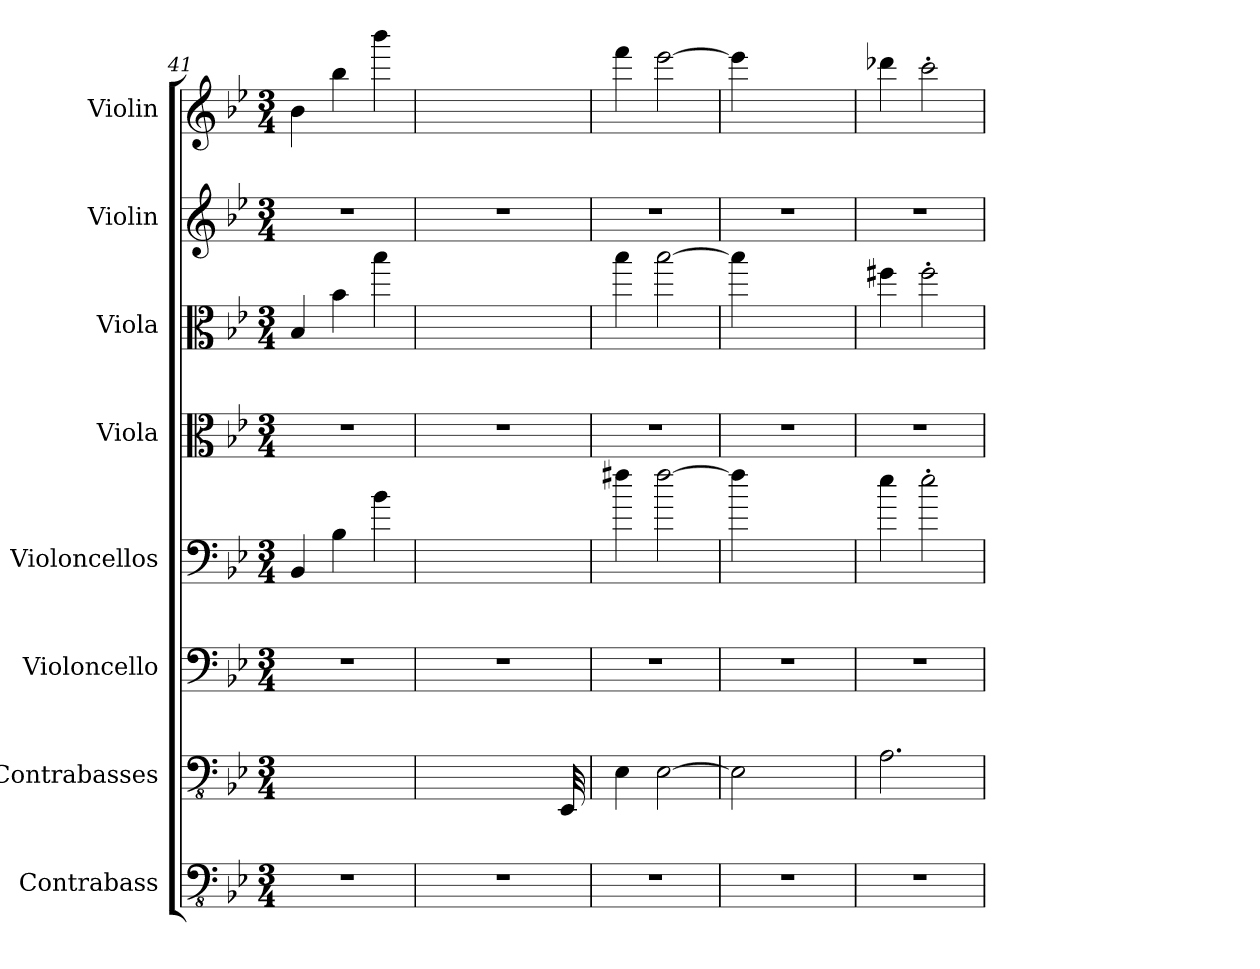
**kern	**kern	**kern	**kern	**kern	**kern	**kern	**kern
*part8	*part7	*part6	*part5	*part4	*part3	*part2	*part1
*staff8	*staff7	*staff6	*staff5	*staff4	*staff3	*staff2	*staff1
*I"Contrabass	*I"Contrabasses	*I"Violoncello	*I"Violoncellos	*I"Viola	*I"Viola	*I"Violin	*I"Violin
*I'Cb.	*I'Cbs.	*I'Vc.	*I'Vcs.	*I'Vla.	*I'Vla.	*I'Vln.	*I'Vln.
*clefFv4	*clefFv4	*clefF4	*clefF4	*clefC3	*clefC3	*clefG2	*clefG2
*ITrd7c12	*	*	*	*	*	*	*
*k[b-e-]	*k[b-e-]	*k[b-e-]	*k[b-e-]	*k[b-e-]	*k[b-e-]	*k[b-e-]	*k[b-e-]
*M3/4	*M3/4	*M3/4	*M3/4	*M3/4	*M3/4	*M3/4	*M3/4
=41	=41	=41	=41	=41	=41	=41	=41
2.r	2.ryy	2.r	4BB-/	2.r	4B-/	2.r	4b-\
.	.	.	4B-\	.	4b-\	.	4bb-\
.	.	.	4b-\	.	4bb-\	.	4bbb-\
=42	=42	=42	=42	=42	=42	=42	=42
*	*	*	*	*	*	*	*MM99
2.r	4ryy	2.r	2.ryy	2.r	2.ryy	2.r	2.ryy
.	4ryy	.	.	.	.	.	.
.	8ryy	.	.	.	.	.	.
.	16ryy	.	.	.	.	.	.
.	32ryy	.	.	.	.	.	.
.	32EEE-/	.	.	.	.	.	.
=43	=43	=43	=43	=43	=43	=43	=43
2.r	4EE-\	2.r	4ff#X\	2.r	4bb-\	2.r	4fff\
.	[2EE-\	.	[2ff#\	.	[2bb-\	.	[2eee-\
!!LO:PB:g=z
=44	=44	=44	=44	=44	=44	=44	=44
2.r	2EE-\]	2.r	4ff#\]	2.r	4bb-\]	2.r	4eee-\]
.	.	.	4ryy	.	4ryy	.	4ryy
.	4ryy	.	4ryy	.	4ryy	.	4ryy
=45	=45	=45	=45	=45	=45	=45	=45
2.r	2.AA\	2.r	4ee-\	2.r	4ff#X\	2.r	4ddd-X\
.	.	.	2ee-'\	.	2ff#'\	.	2ccc'\
=	=	=	=	=	=	=	=
*-	*-	*-	*-	*-	*-	*-	*-
